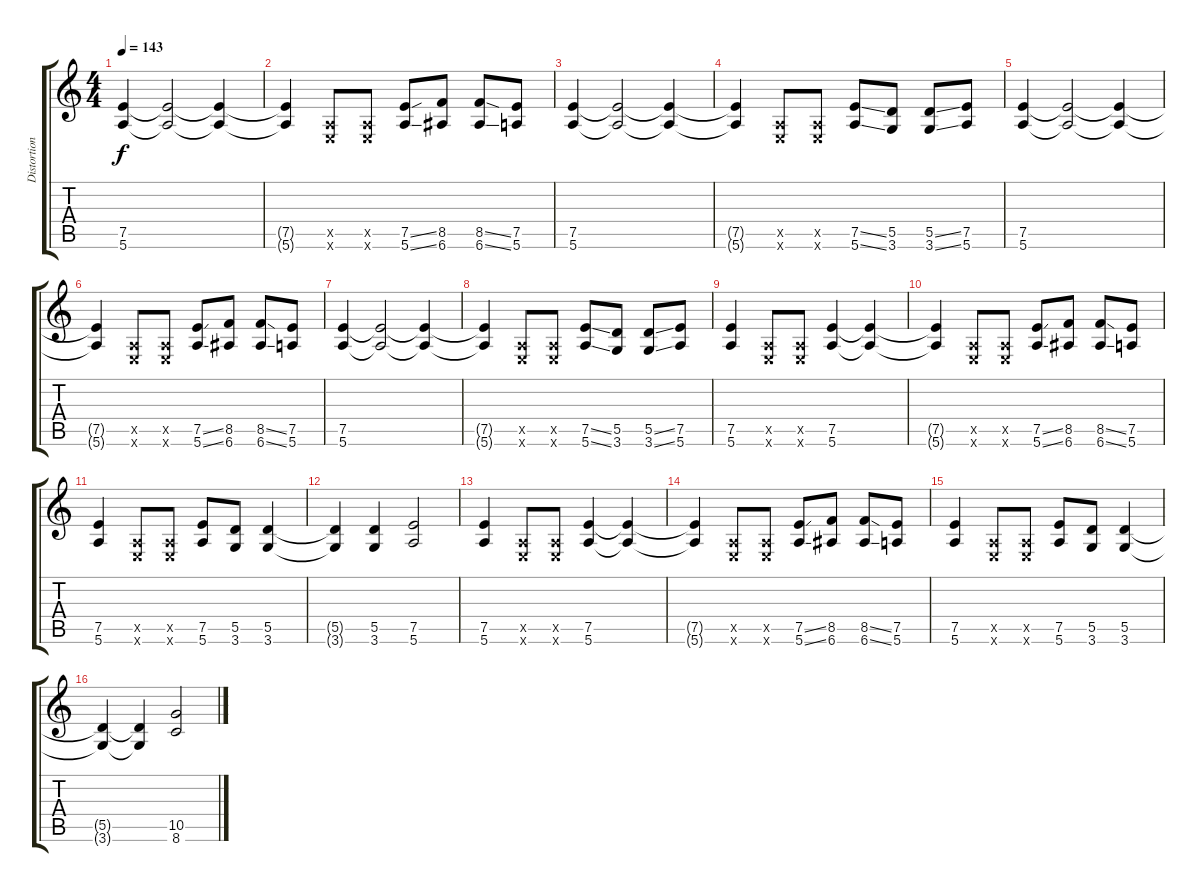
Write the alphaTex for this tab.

\track ("Distortion" "Distortion") {instrument distortionguitar}
\staff {score tabs}
\tuning (E4 B3 G3 D3 A2 E2) {hide}
\ts (4 4)
\tempo 143
\clef g2
\ks c
(7.5 5.6).4{dy f instrument distortionguitar} (7.5{t} 5.6{t}).2 (7.5{t} 5.6{t}).4 |
(7.5{t} 5.6{t}).4 (0.5{x} 0.6{x}).8 (0.5{x} 0.6{x}).8 (7.5{ss} 5.6{ss}).8 (8.5 6.6).8 (8.5{ss} 6.6{ss}).8 (7.5 5.6).8 |
(7.5 5.6).4 (7.5{t} 5.6{t}).2 (7.5{t} 5.6{t}).4 |
(7.5{t} 5.6{t}).4 (0.5{x} 0.6{x}).8 (0.5{x} 0.6{x}).8 (7.5{ss} 5.6{ss}).8 (5.5 3.6).8 (5.5{ss} 3.6{ss}).8 (7.5 5.6).8 |
(7.5 5.6).4 (7.5{t} 5.6{t}).2 (7.5{t} 5.6{t}).4 |
(7.5{t} 5.6{t}).4 (0.5{x} 0.6{x}).8 (0.5{x} 0.6{x}).8 (7.5{ss} 5.6{ss}).8 (8.5 6.6).8 (8.5{ss} 6.6{ss}).8 (7.5 5.6).8 |
(7.5 5.6).4 (7.5{t} 5.6{t}).2 (7.5{t} 5.6{t}).4 |
(7.5{t} 5.6{t}).4 (0.5{x} 0.6{x}).8 (0.5{x} 0.6{x}).8 (7.5{ss} 5.6{ss}).8 (5.5 3.6).8 (5.5{ss} 3.6{ss}).8 (7.5 5.6).8 |
(7.5 5.6).4 (0.5{x} 0.6{x}).8 (0.5{x} 0.6{x}).8 (7.5 5.6).4 (7.5{t} 5.6{t}).4 |
(7.5{t} 5.6{t}).4 (0.5{x} 0.6{x}).8 (0.5{x} 0.6{x}).8 (7.5{ss} 5.6{ss}).8 (8.5 6.6).8 (8.5{ss} 6.6{ss}).8 (7.5 5.6).8 |
(7.5 5.6).4 (0.5{x} 0.6{x}).8 (0.5{x} 0.6{x}).8 (7.5 5.6).8 (5.5 3.6).8 (5.5 3.6).4 |
(5.5{t} 3.6{t}).4 (5.5 3.6).4 (7.5 5.6).2 |
(7.5 5.6).4 (0.5{x} 0.6{x}).8 (0.5{x} 0.6{x}).8 (7.5 5.6).4 (7.5{t} 5.6{t}).4 |
(7.5{t} 5.6{t}).4 (0.5{x} 0.6{x}).8 (0.5{x} 0.6{x}).8 (7.5{ss} 5.6{ss}).8 (8.5 6.6).8 (8.5{ss} 6.6{ss}).8 (7.5 5.6).8 |
(7.5 5.6).4 (0.5{x} 0.6{x}).8 (0.5{x} 0.6{x}).8 (7.5 5.6).8 (5.5 3.6).8 (5.5 3.6).4 |
(5.5{t} 3.6{t}).4 (5.5{t} 3.6{t}).4 (10.5 8.6).2
